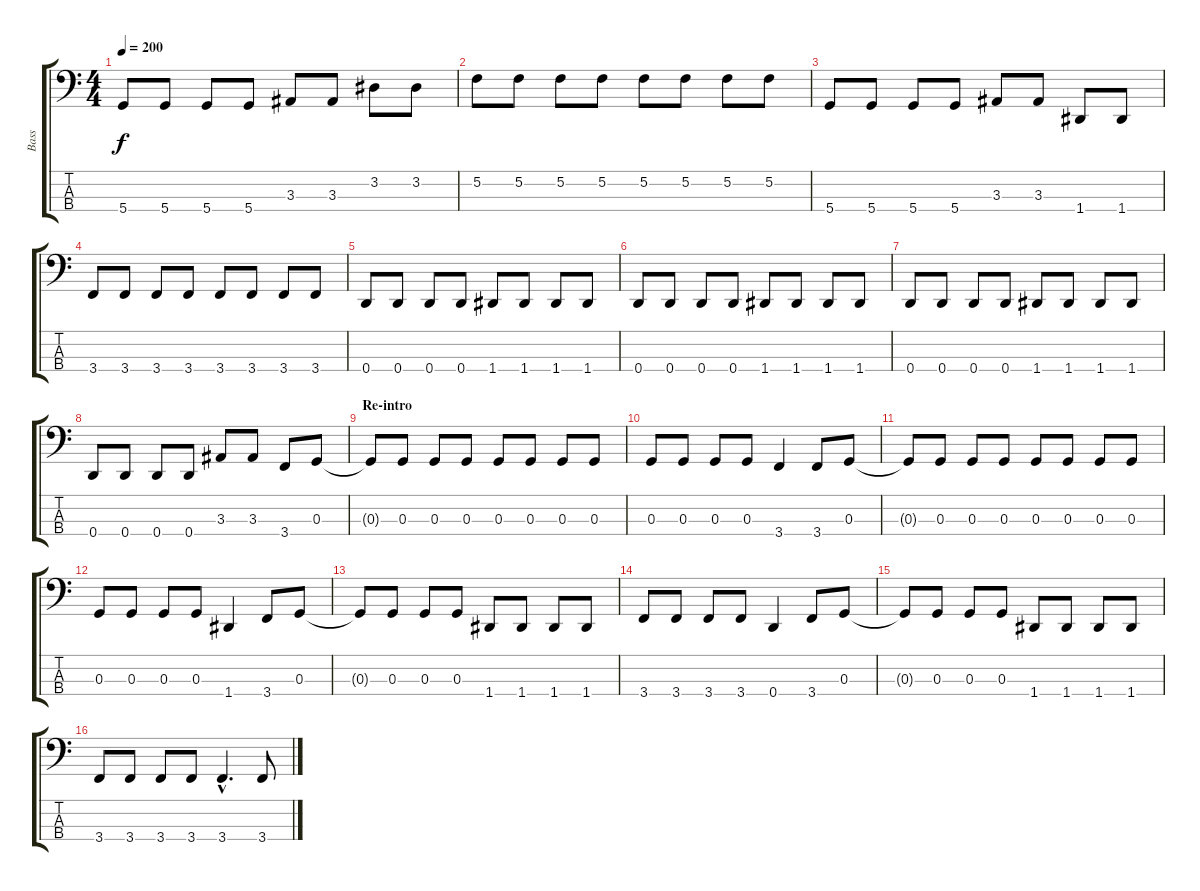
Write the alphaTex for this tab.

\track ("Bass" "Bass") {instrument electricbassfinger}
\staff {score tabs}
\tuning (F2 C2 G1 D1) {hide}
\ts (4 4)
\tempo 200
\clef f4
\ks c
5.4.8{dy f} 5.4.8 5.4.8 5.4.8 3.3.8 3.3.8 3.2.8 3.2.8 |
5.2.8 5.2.8 5.2.8 5.2.8 5.2.8 5.2.8 5.2.8 5.2.8 |
5.4.8 5.4.8 5.4.8 5.4.8 3.3.8 3.3.8 1.4.8 1.4.8 |
3.4.8 3.4.8 3.4.8 3.4.8 3.4.8 3.4.8 3.4.8 3.4.8 |
0.4.8 0.4.8 0.4.8 0.4.8 1.4.8 1.4.8 1.4.8 1.4.8 |
0.4.8 0.4.8 0.4.8 0.4.8 1.4.8 1.4.8 1.4.8 1.4.8 |
0.4.8 0.4.8 0.4.8 0.4.8 1.4.8 1.4.8 1.4.8 1.4.8 |
0.4.8 0.4.8 0.4.8 0.4.8 3.3.8 3.3.8 3.4.8 0.3.8 |
\section ("" "Re-intro")
0.3{t}.8 0.3.8 0.3.8 0.3.8 0.3.8 0.3.8 0.3.8 0.3.8 |
0.3.8 0.3.8 0.3.8 0.3.8 3.4.4 3.4.8 0.3.8 |
0.3{t}.8 0.3.8 0.3.8 0.3.8 0.3.8 0.3.8 0.3.8 0.3.8 |
0.3.8 0.3.8 0.3.8 0.3.8 1.4.4 3.4.8 0.3.8 |
0.3{t}.8 0.3.8 0.3.8 0.3.8 1.4.8 1.4.8 1.4.8 1.4.8 |
3.4.8 3.4.8 3.4.8 3.4.8 0.4.4 3.4.8 0.3.8 |
0.3{t}.8 0.3.8 0.3.8 0.3.8 1.4.8 1.4.8 1.4.8 1.4.8 |
3.4.8 3.4.8 3.4.8 3.4.8 3.4{hac}.4{d} 3.4.8
